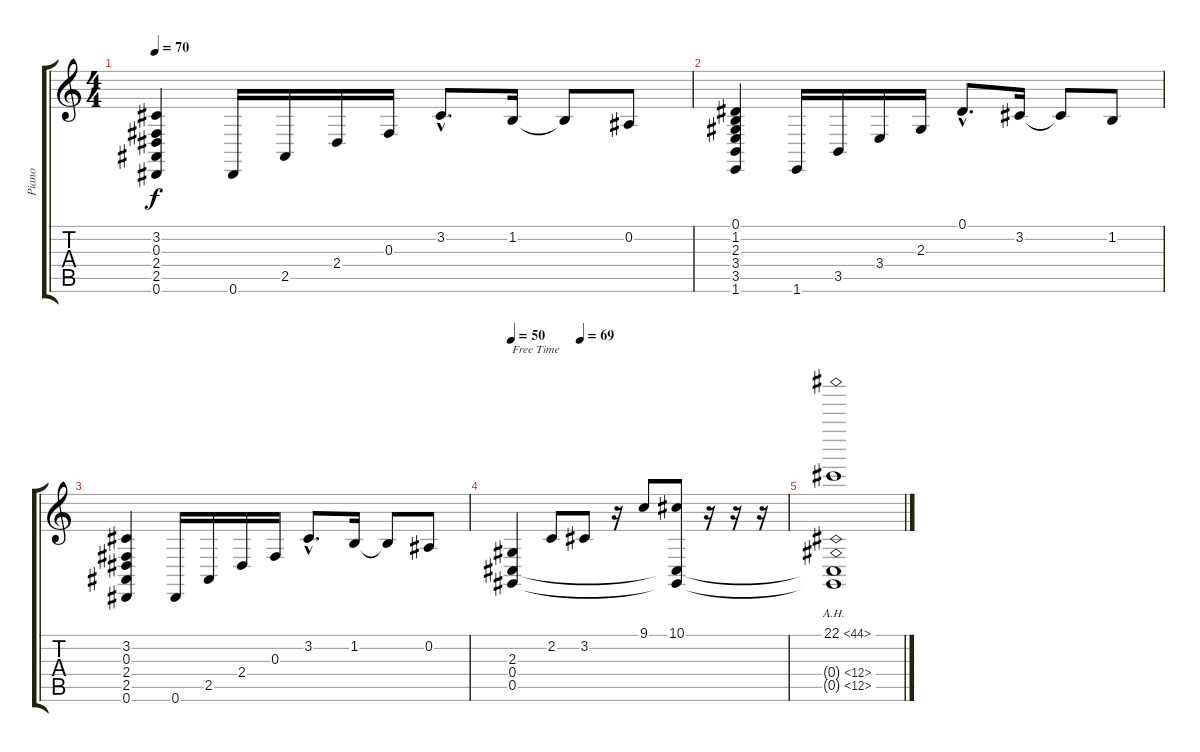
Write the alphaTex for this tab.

\track ("Piano" "Piano") {instrument acousticgrandpiano}
\staff {score tabs}
\tuning (Eb4 Bb3 Gb3 Db3 Ab2 Eb2) {hide}
\ts (4 4)
\tempo 70
\clef g2
\ks c
(3.2 0.3 2.4 2.5 0.6).4{dy f} 0.6.16 2.5.16 2.4.16 0.3.16 3.2{hac}.8{d} 1.2.16 1.2{t}.8 0.2.8 |
(0.1 1.2 2.3 3.4 3.5 1.6).4 1.6.16 3.5.16 3.4.16 2.3.16 0.1{hac}.8{d} 3.2.16 3.2{t}.8 1.2.8 |
(3.2 0.3 2.4 2.5 0.6).4 0.6.16 2.5.16 2.4.16 0.3.16 3.2{hac}.8{d} 1.2.16 1.2{t}.8 0.2.8 |
\tempo 50
\tempo (69 0.25)
(2.3 0.4 0.5).4{txt "Free Time"} 2.2.8 3.2.8 r.16 9.1.8 (10.1 0.4{t} 0.5{t}).8 r.16 r.16 r.16 |
(22.1{ah 22} 0.4{ah 12 t} 0.5{ah 12 t}).1
